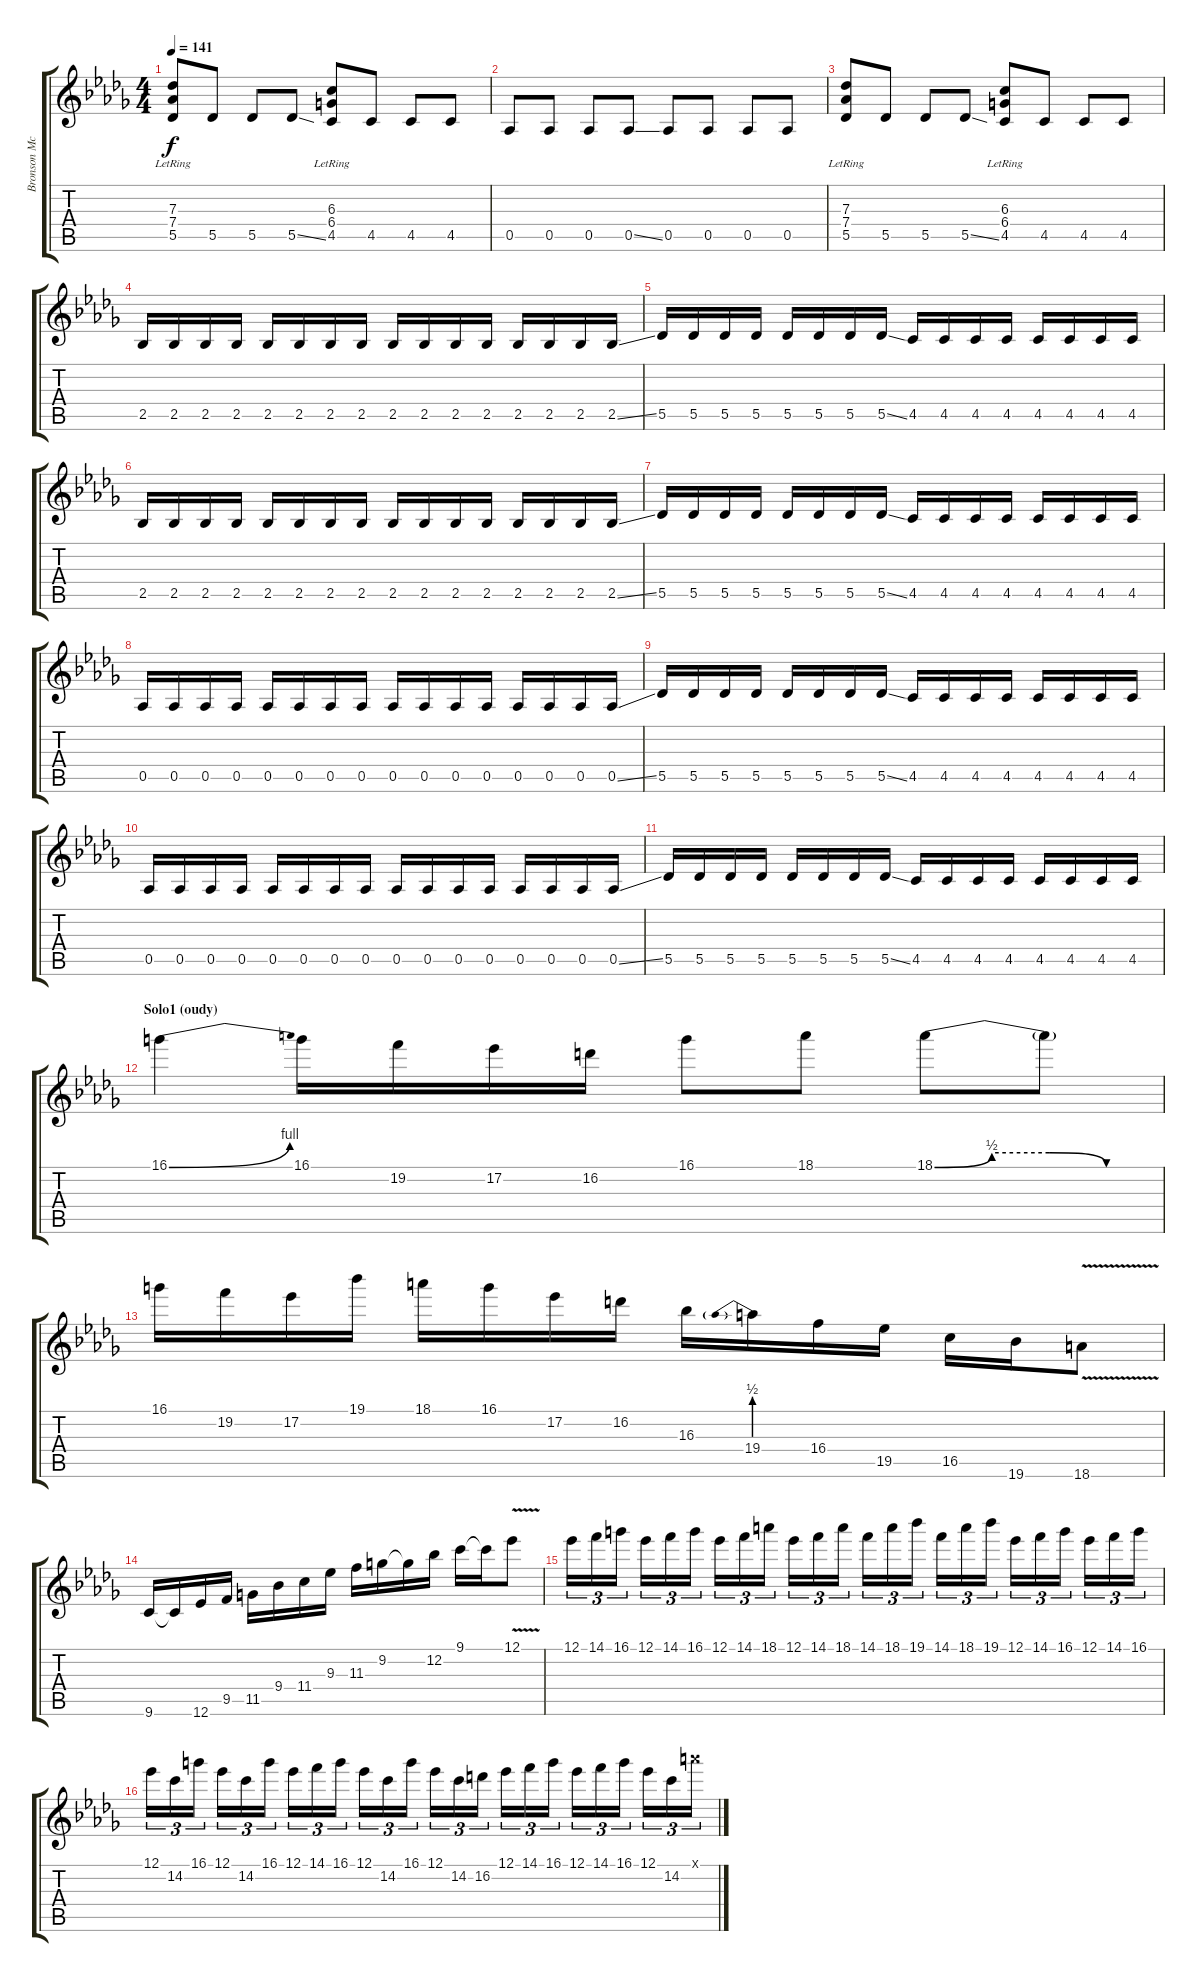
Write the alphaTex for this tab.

\track ("Bronson McDowall (Guitar)" "Bronson Mc") {instrument distortionguitar}
\staff {score tabs}
\tuning (Eb4 Bb3 Gb3 Db3 Ab2 Eb2) {hide}
\ts (4 4)
\tempo 141
\clef g2
\ks db
(7.3{lr} 7.4{lr} 5.5).8{dy f} 5.5.8 5.5.8 5.5{ss}.8 (6.3{lr} 6.4{lr} 4.5).8 4.5.8 4.5.8 4.5.8 |
0.5.8 0.5.8 0.5.8 0.5{ss}.8 0.5.8 0.5.8 0.5.8 0.5.8 |
(7.3{lr} 7.4{lr} 5.5).8 5.5.8 5.5.8 5.5{ss}.8 (6.3{lr} 6.4{lr} 4.5).8 4.5.8 4.5.8 4.5.8 |
2.5.16 2.5.16 2.5.16 2.5.16 2.5.16 2.5.16 2.5.16 2.5.16 2.5.16 2.5.16 2.5.16 2.5.16 2.5.16 2.5.16 2.5.16 2.5{ss}.16 |
5.5.16 5.5.16 5.5.16 5.5.16 5.5.16 5.5.16 5.5.16 5.5{ss}.16 4.5.16 4.5.16 4.5.16 4.5.16 4.5.16 4.5.16 4.5.16 4.5.16 |
2.5.16 2.5.16 2.5.16 2.5.16 2.5.16 2.5.16 2.5.16 2.5.16 2.5.16 2.5.16 2.5.16 2.5.16 2.5.16 2.5.16 2.5.16 2.5{ss}.16 |
5.5.16 5.5.16 5.5.16 5.5.16 5.5.16 5.5.16 5.5.16 5.5{ss}.16 4.5.16 4.5.16 4.5.16 4.5.16 4.5.16 4.5.16 4.5.16 4.5.16 |
0.5.16 0.5.16 0.5.16 0.5.16 0.5.16 0.5.16 0.5.16 0.5.16 0.5.16 0.5.16 0.5.16 0.5.16 0.5.16 0.5.16 0.5.16 0.5{ss}.16 |
5.5.16 5.5.16 5.5.16 5.5.16 5.5.16 5.5.16 5.5.16 5.5{ss}.16 4.5.16 4.5.16 4.5.16 4.5.16 4.5.16 4.5.16 4.5.16 4.5.16 |
0.5.16 0.5.16 0.5.16 0.5.16 0.5.16 0.5.16 0.5.16 0.5.16 0.5.16 0.5.16 0.5.16 0.5.16 0.5.16 0.5.16 0.5.16 0.5{ss}.16 |
5.5.16 5.5.16 5.5.16 5.5.16 5.5.16 5.5.16 5.5.16 5.5{ss}.16 4.5.16 4.5.16 4.5.16 4.5.16 4.5.16 4.5.16 4.5.16 4.5.16 |
\section ("" "Solo1 (oudy)")
16.1{be (bend 0 0 60 4)}.4 16.1.16 19.2.16 17.2.16 16.2.16 16.1.8 18.1.8 18.1{be (custom 0 0 15 2 30 2 45 0 60 0)}.8 18.1{t}.8 |
16.1.16 19.2.16 17.2.16 19.1.16 18.1.16 16.1.16 17.2.16 16.2.16 16.3.16 19.4{be (prebend 0 2 60 2)}.16 16.4.16 19.5.16 16.5.16 19.6.16 18.6{v}.8 |
9.6.16 9.6{t}.16 12.6.16 9.5.16 11.5.16 9.4.16 11.4.16 9.3.16 11.3.16 9.2.16 9.2{t}.16 12.2.16 9.1.16 9.1{t}.16 12.1{v}.8 |
12.1.16{tu (3 2)} 14.1.16{tu (3 2)} 16.1.16{tu (3 2)} 12.1.16{tu (3 2)} 14.1.16{tu (3 2)} 16.1.16{tu (3 2)} 12.1.16{tu (3 2)} 14.1.16{tu (3 2)} 18.1.16{tu (3 2)} 12.1.16{tu (3 2)} 14.1.16{tu (3 2)} 18.1.16{tu (3 2)} 14.1.16{tu (3 2)} 18.1.16{tu (3 2)} 19.1.16{tu (3 2)} 14.1.16{tu (3 2)} 18.1.16{tu (3 2)} 19.1.16{tu (3 2)} 12.1.16{tu (3 2)} 14.1.16{tu (3 2)} 16.1.16{tu (3 2)} 12.1.16{tu (3 2)} 14.1.16{tu (3 2)} 16.1.16{tu (3 2)} |
12.1.16{tu (3 2)} 14.2.16{tu (3 2)} 16.1.16{tu (3 2)} 12.1.16{tu (3 2)} 14.2.16{tu (3 2)} 16.1.16{tu (3 2)} 12.1.16{tu (3 2)} 14.1.16{tu (3 2)} 16.1.16{tu (3 2)} 12.1.16{tu (3 2)} 14.2.16{tu (3 2)} 16.1.16{tu (3 2)} 12.1.16{tu (3 2)} 14.2.16{tu (3 2)} 16.2.16{tu (3 2)} 12.1.16{tu (3 2)} 14.1.16{tu (3 2)} 16.1.16{tu (3 2)} 12.1.16{tu (3 2)} 14.1.16{tu (3 2)} 16.1.16{tu (3 2)} 12.1.16{tu (3 2)} 14.2.16{tu (3 2)} 18.1{x}.16{tu (3 2)}
